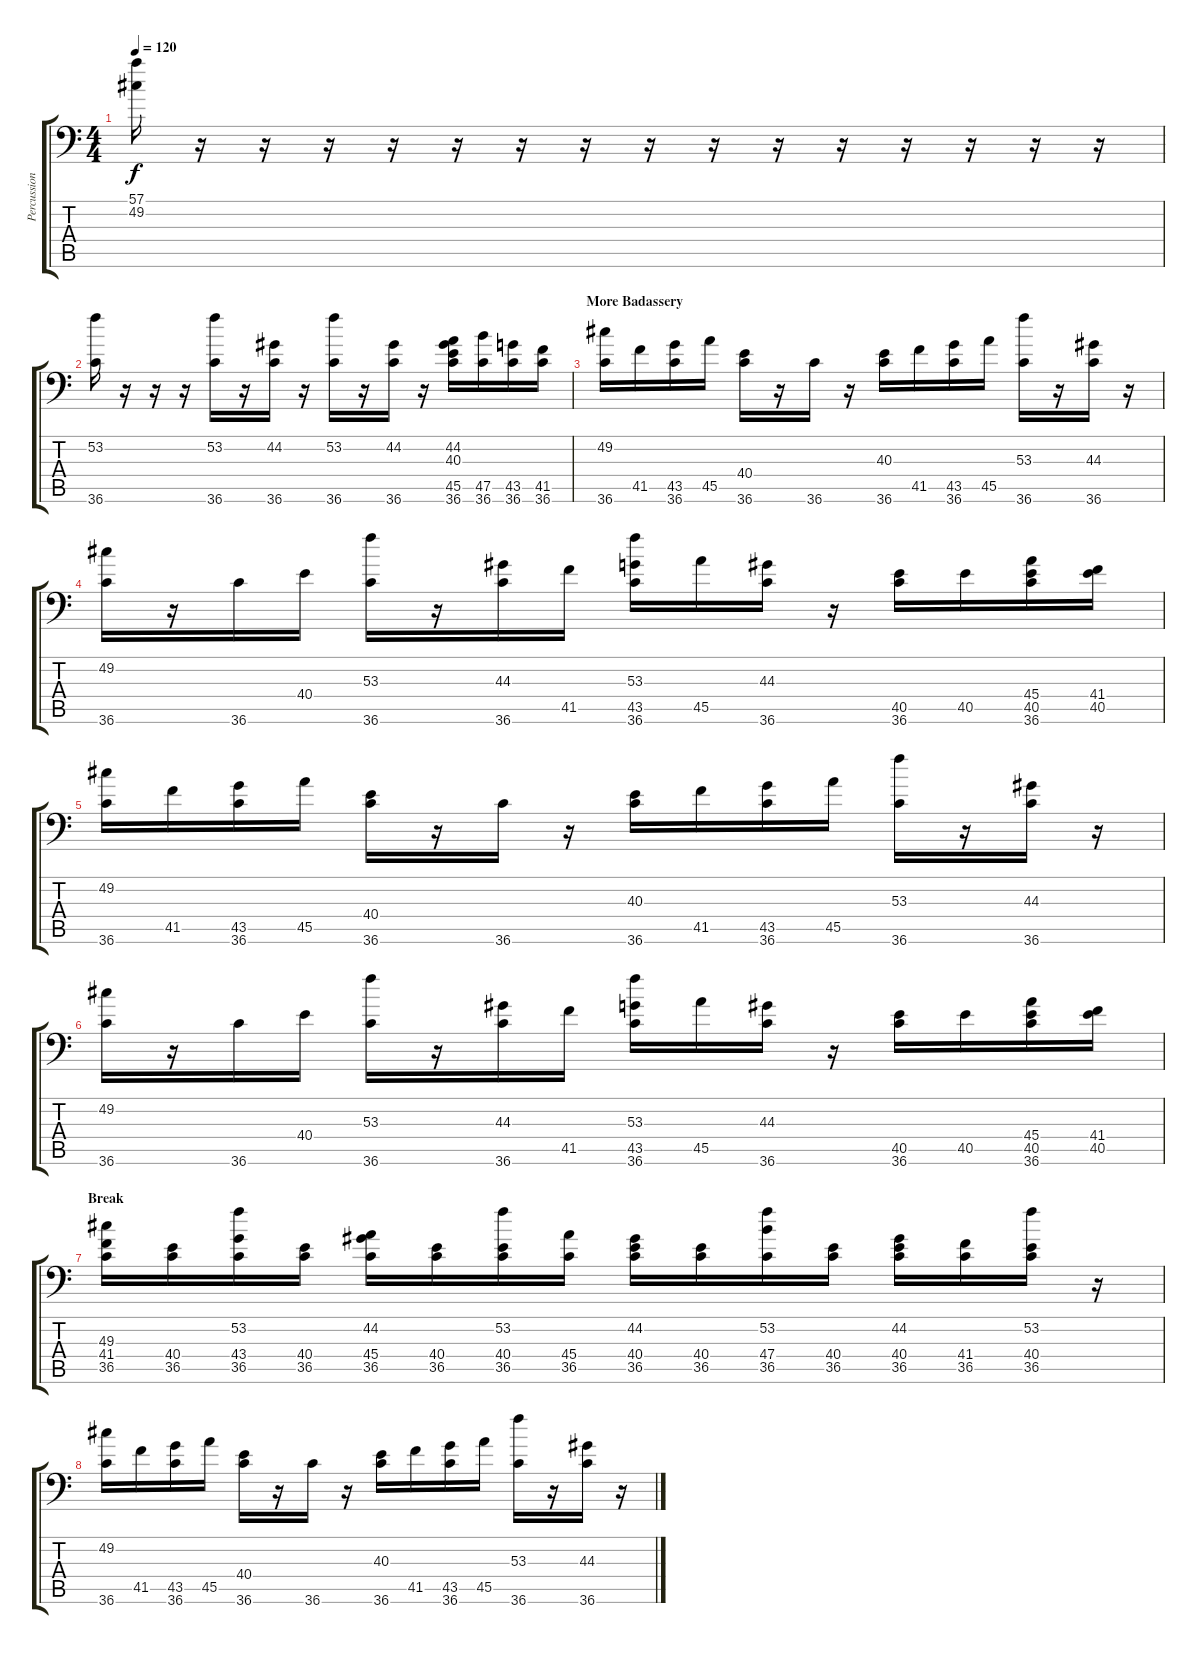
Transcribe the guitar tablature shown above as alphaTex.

\track ("Percussion" "Percussion") {instrument acousticgrandpiano}
\staff {score tabs}
\tuning (C-1 C-1 C-1 C-1 C-1 C-1) {hide}
\ts (4 4)
\tempo 120
\clef f4
\ks c
(57.1 49.2).16{dy f} r.16 r.16 r.16 r.16 r.16 r.16 r.16 r.16 r.16 r.16 r.16 r.16 r.16 r.16 r.16 |
(53.2 36.6).16 r.16 r.16 r.16 (53.2 36.6).16 r.16 (44.2 36.6).16 r.16 (53.2 36.6).16 r.16 (44.2 36.6).16 r.16 (44.2 40.3 45.5 36.6).16 (47.5 36.6).16 (43.5 36.6).16 (41.5 36.6).16 |
\section ("" "More Badassery")
(49.2 36.6).16 41.5.16 (43.5 36.6).16 45.5.16 (40.4 36.6).16 r.16 36.6.16 r.16 (40.3 36.6).16 41.5.16 (43.5 36.6).16 45.5.16 (53.3 36.6).16 r.16 (44.3 36.6).16 r.16 |
(49.2 36.6).16 r.16 36.6.16 40.4.16 (53.3 36.6).16 r.16 (44.3 36.6).16 41.5.16 (53.3 43.5 36.6).16 45.5.16 (44.3 36.6).16 r.16 (40.5 36.6).16 40.5.16 (45.4 40.5 36.6).16 (41.4 40.5).16 |
(49.2 36.6).16 41.5.16 (43.5 36.6).16 45.5.16 (40.4 36.6).16 r.16 36.6.16 r.16 (40.3 36.6).16 41.5.16 (43.5 36.6).16 45.5.16 (53.3 36.6).16 r.16 (44.3 36.6).16 r.16 |
(49.2 36.6).16 r.16 36.6.16 40.4.16 (53.3 36.6).16 r.16 (44.3 36.6).16 41.5.16 (53.3 43.5 36.6).16 45.5.16 (44.3 36.6).16 r.16 (40.5 36.6).16 40.5.16 (45.4 40.5 36.6).16 (41.4 40.5).16 |
\section ("" "Break")
(49.3 41.4 36.5).16 (40.4 36.5).16 (53.2 43.4 36.5).16 (40.4 36.5).16 (44.2 45.4 36.5).16 (40.4 36.5).16 (53.2 40.4 36.5).16 (45.4 36.5).16 (44.2 40.4 36.5).16 (40.4 36.5).16 (53.2 47.4 36.5).16 (40.4 36.5).16 (44.2 40.4 36.5).16 (41.4 36.5).16 (53.2 40.4 36.5).16 r.16 |
(49.2 36.6).16 41.5.16 (43.5 36.6).16 45.5.16 (40.4 36.6).16 r.16 36.6.16 r.16 (40.3 36.6).16 41.5.16 (43.5 36.6).16 45.5.16 (53.3 36.6).16 r.16 (44.3 36.6).16 r.16
